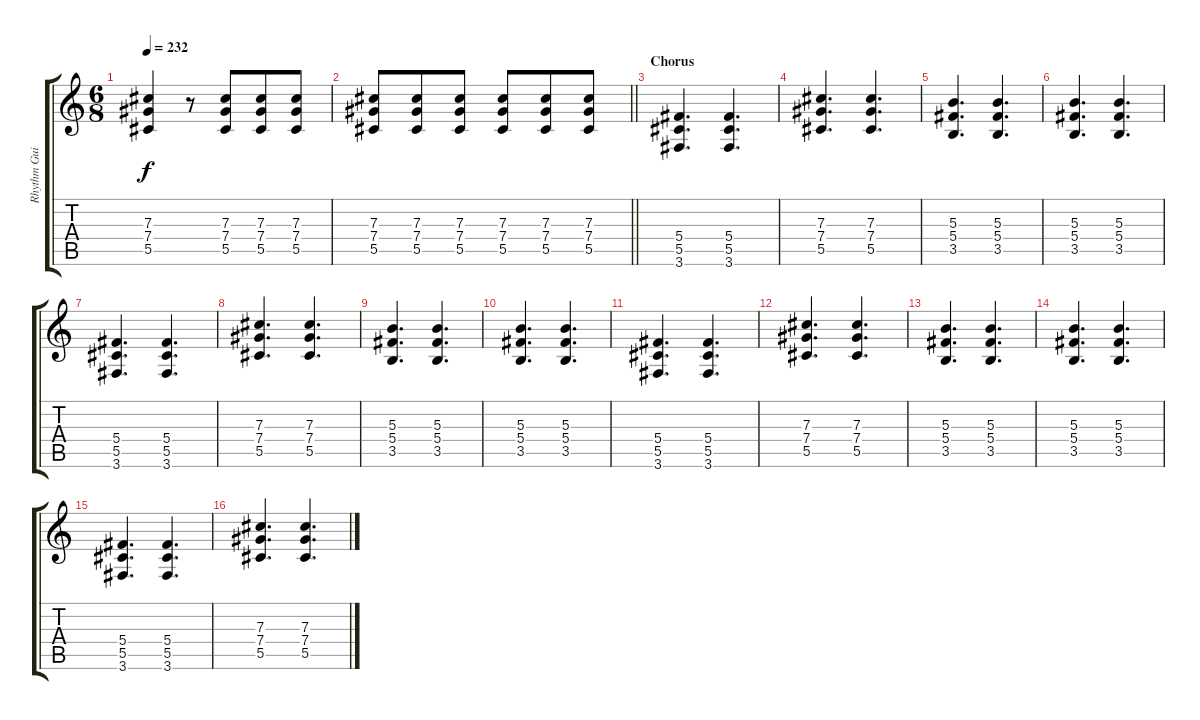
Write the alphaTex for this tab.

\track ("Rhythm Guitar" "Rhythm Gui") {instrument overdrivenguitar}
\staff {score tabs}
\tuning (Eb4 Bb3 Gb3 Db3 Ab2 Eb2) {hide}
\ts (6 8)
\tempo 232
\clef g2
\ks c
(7.3 7.4 5.5).4{dy f} r.8 (7.3 7.4 5.5).8 (7.3 7.4 5.5).8 (7.3 7.4 5.5).8 |
\barLineRight lightlight
(7.3 7.4 5.5).8 (7.3 7.4 5.5).8 (7.3 7.4 5.5).8 (7.3 7.4 5.5).8 (7.3 7.4 5.5).8 (7.3 7.4 5.5).8 |
\section ("" "Chorus")
(5.4 5.5 3.6).4{d} (5.4 5.5 3.6).4{d} |
(7.3 7.4 5.5).4{d} (7.3 7.4 5.5).4{d} |
(5.3 5.4 3.5).4{d} (5.3 5.4 3.5).4{d} |
(5.3 5.4 3.5).4{d} (5.3 5.4 3.5).4{d} |
(5.4 5.5 3.6).4{d} (5.4 5.5 3.6).4{d} |
(7.3 7.4 5.5).4{d} (7.3 7.4 5.5).4{d} |
(5.3 5.4 3.5).4{d} (5.3 5.4 3.5).4{d} |
(5.3 5.4 3.5).4{d} (5.3 5.4 3.5).4{d} |
(5.4 5.5 3.6).4{d} (5.4 5.5 3.6).4{d} |
(7.3 7.4 5.5).4{d} (7.3 7.4 5.5).4{d} |
(5.3 5.4 3.5).4{d} (5.3 5.4 3.5).4{d} |
(5.3 5.4 3.5).4{d} (5.3 5.4 3.5).4{d} |
(5.4 5.5 3.6).4{d} (5.4 5.5 3.6).4{d} |
(7.3 7.4 5.5).4{d} (7.3 7.4 5.5).4{d}
